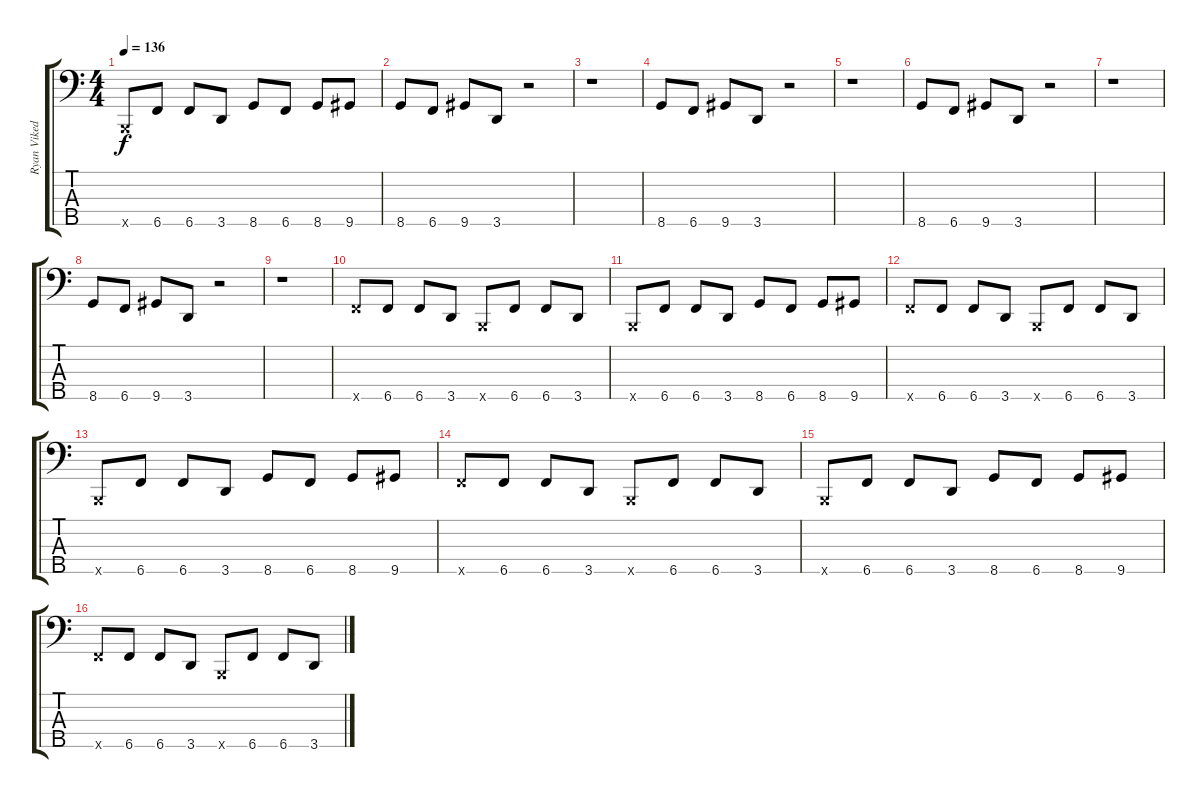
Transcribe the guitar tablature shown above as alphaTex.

\track ("Ryan Vikedal" "Ryan Viked") {instrument electricbasspick}
\staff {score tabs}
\tuning (G2 D2 A1 E1 B0) {hide}
\ts (4 4)
\tempo 136
\clef f4
\ks c
0.5{x}.8{dy f} 6.5.8 6.5.8 3.5.8 8.5.8 6.5.8 8.5.8 9.5.8 |
8.5.8 6.5.8 9.5.8 3.5.8 r.2 |
r.1 |
8.5.8 6.5.8 9.5.8 3.5.8 r.2 |
r.1 |
8.5.8 6.5.8 9.5.8 3.5.8 r.2 |
r.1 |
8.5.8 6.5.8 9.5.8 3.5.8 r.2 |
r.1 |
6.5{x}.8 6.5.8 6.5.8 3.5.8 0.5{x}.8 6.5.8 6.5.8 3.5.8 |
0.5{x}.8 6.5.8 6.5.8 3.5.8 8.5.8 6.5.8 8.5.8 9.5.8 |
6.5{x}.8 6.5.8 6.5.8 3.5.8 0.5{x}.8 6.5.8 6.5.8 3.5.8 |
0.5{x}.8 6.5.8 6.5.8 3.5.8 8.5.8 6.5.8 8.5.8 9.5.8 |
6.5{x}.8 6.5.8 6.5.8 3.5.8 0.5{x}.8 6.5.8 6.5.8 3.5.8 |
0.5{x}.8 6.5.8 6.5.8 3.5.8 8.5.8 6.5.8 8.5.8 9.5.8 |
6.5{x}.8 6.5.8 6.5.8 3.5.8 0.5{x}.8 6.5.8 6.5.8 3.5.8
